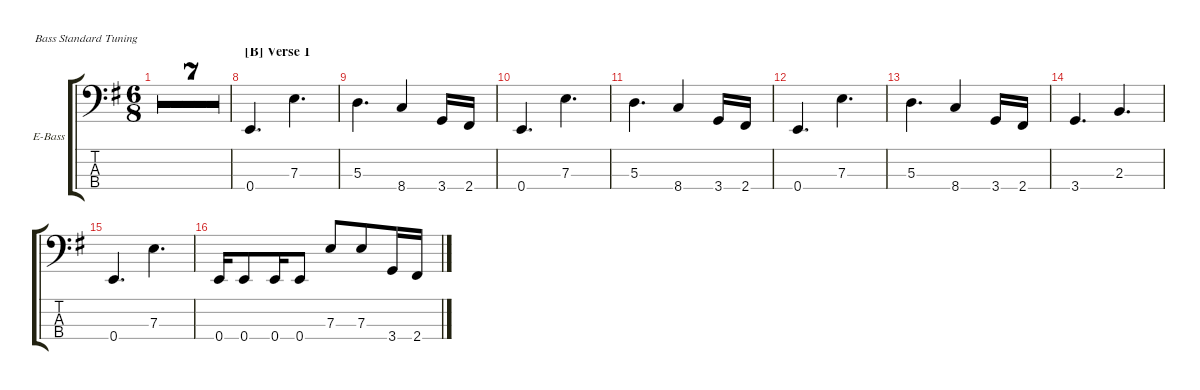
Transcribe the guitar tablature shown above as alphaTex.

\hideDynamics
\bracketExtendMode groupsimilarinstruments
\firstSystemTrackNameOrientation horizontal
\otherSystemsTrackNameOrientation horizontal
\track ("E-Bass" "E-Bass") {multiBarRest instrument fretlessbass}
\staff {score tabs}
\tuning (G2 D2 A1 E1)
\ts (6 8)
\tempo 69
\clef f4
\ks g
r.2{dy f} r.4 |
r.2 r.4 |
r.2 r.4 |
r.2 r.4 |
r.2 r.4 |
r.2 r.4 |
r.2 r.4 |
\section ("B" "Verse 1")
0.4.4{d} 7.3.4{d} |
5.3.4{d} 8.4.4 3.4.16 2.4.16 |
0.4.4{d} 7.3.4{d} |
5.3.4{d} 8.4.4 3.4.16 2.4.16 |
0.4.4{d} 7.3.4{d} |
5.3.4{d} 8.4.4 3.4.16 2.4.16 |
3.4.4{d} 2.3.4{d} |
0.4.4{d} 7.3.4{d} |
0.4.16 0.4.8 0.4.16 0.4.8 7.3.8 7.3.8{dy mp} 3.4.16{dy f} 2.4.16
